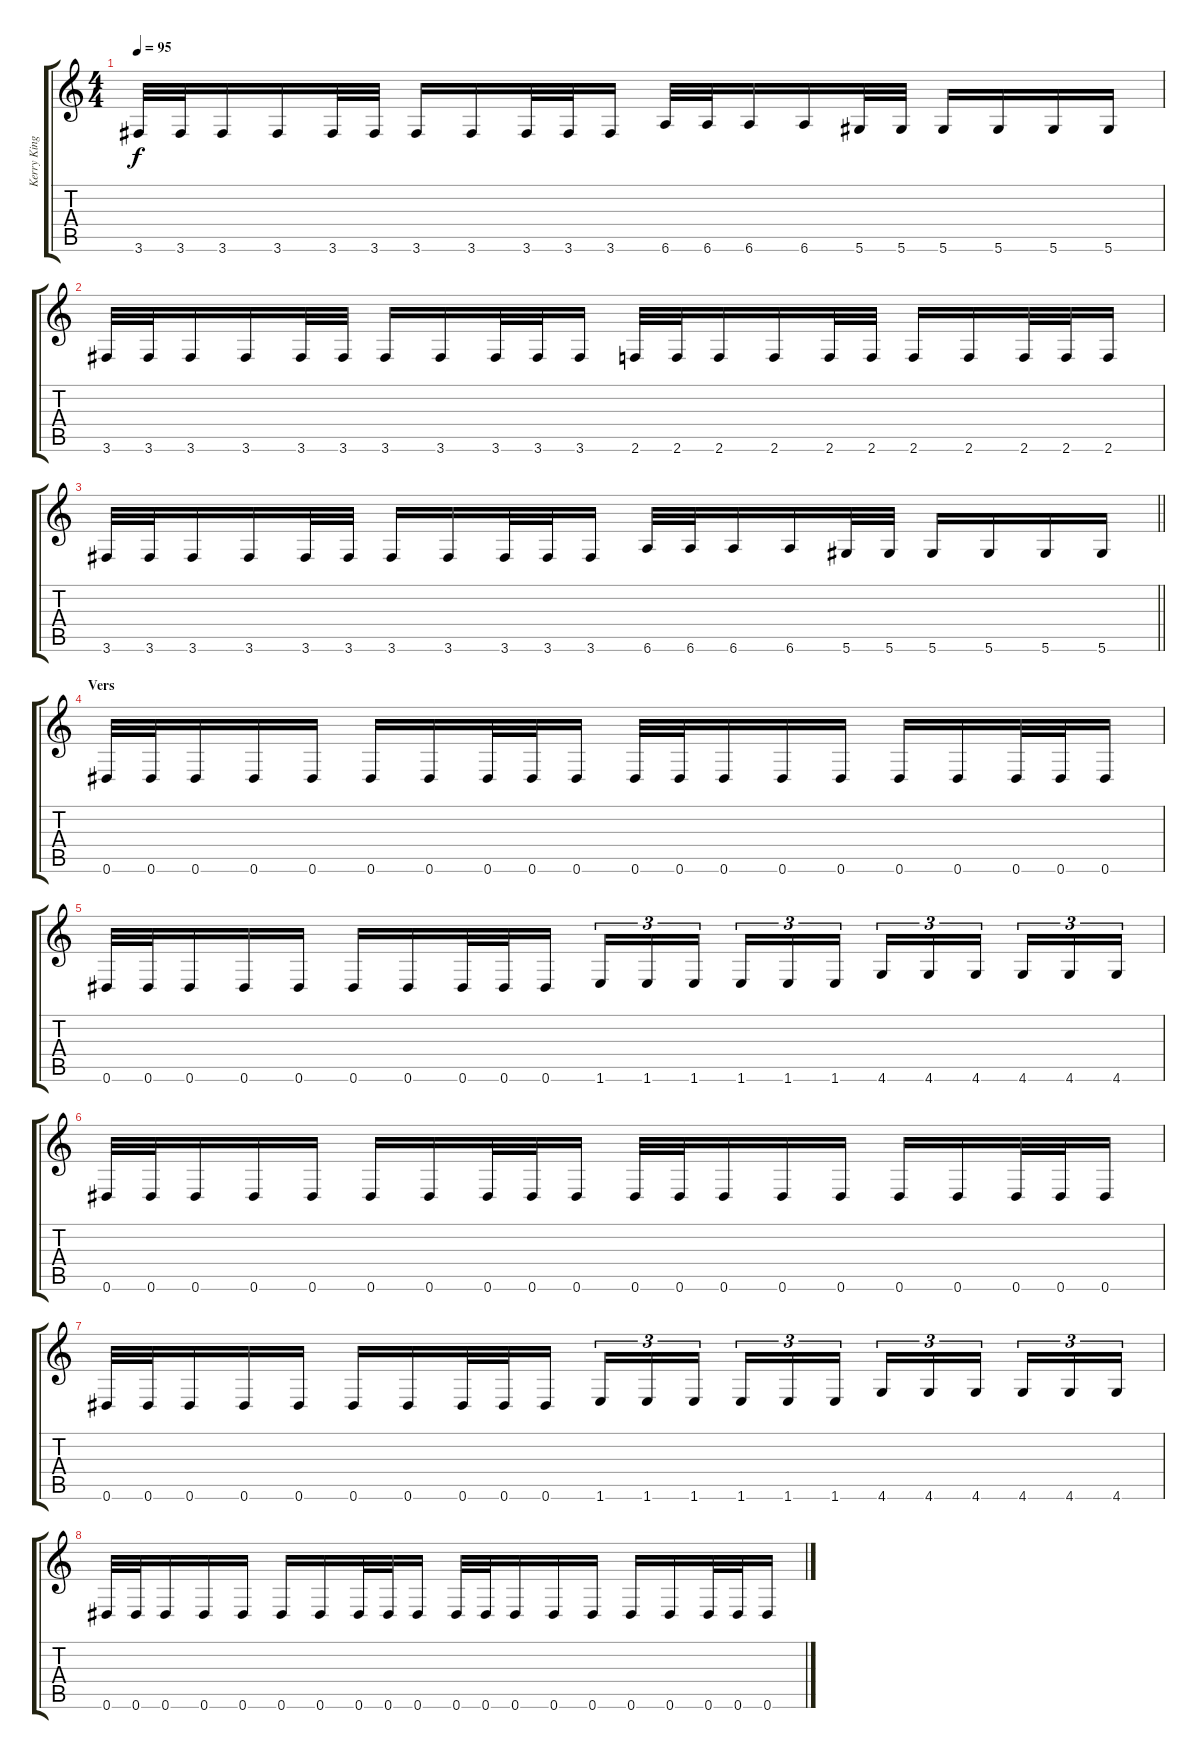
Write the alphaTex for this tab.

\track ("Kerry King" "Kerry King") {instrument overdrivenguitar}
\staff {score tabs}
\tuning (Eb4 Bb3 Gb3 Db3 Ab2 Eb2) {hide}
\ts (4 4)
\tempo 95
\clef g2
\ks c
3.6.32{dy f} 3.6.32 3.6.16 3.6.16 3.6.32 3.6.32 3.6.16 3.6.16 3.6.32 3.6.32 3.6.16 6.6.32 6.6.32 6.6.16 6.6.16 5.6.32 5.6.32 5.6.16 5.6.16 5.6.16 5.6.16 |
3.6.32 3.6.32 3.6.16 3.6.16 3.6.32 3.6.32 3.6.16 3.6.16 3.6.32 3.6.32 3.6.16 2.6.32 2.6.32 2.6.16 2.6.16 2.6.32 2.6.32 2.6.16 2.6.16 2.6.32 2.6.32 2.6.16 |
\barLineRight lightlight
3.6.32 3.6.32 3.6.16 3.6.16 3.6.32 3.6.32 3.6.16 3.6.16 3.6.32 3.6.32 3.6.16 6.6.32 6.6.32 6.6.16 6.6.16 5.6.32 5.6.32 5.6.16 5.6.16 5.6.16 5.6.16 |
\section ("" "Vers")
0.6.32{volume 16} 0.6.32 0.6.16 0.6.16 0.6.16 0.6.16 0.6.16 0.6.32 0.6.32 0.6.16 0.6.32 0.6.32 0.6.16 0.6.16 0.6.16 0.6.16 0.6.16 0.6.32 0.6.32 0.6.16 |
0.6.32 0.6.32 0.6.16 0.6.16 0.6.16 0.6.16 0.6.16 0.6.32 0.6.32 0.6.16 1.6.16{tu (3 2)} 1.6.16{tu (3 2)} 1.6.16{tu (3 2) beam splitsecondary} 1.6.16{tu (3 2)} 1.6.16{tu (3 2)} 1.6.16{tu (3 2)} 4.6.16{tu (3 2)} 4.6.16{tu (3 2)} 4.6.16{tu (3 2) beam splitsecondary} 4.6.16{tu (3 2)} 4.6.16{tu (3 2)} 4.6.16{tu (3 2)} |
0.6.32 0.6.32 0.6.16 0.6.16 0.6.16 0.6.16 0.6.16 0.6.32 0.6.32 0.6.16 0.6.32 0.6.32 0.6.16 0.6.16 0.6.16 0.6.16 0.6.16 0.6.32 0.6.32 0.6.16 |
0.6.32 0.6.32 0.6.16 0.6.16 0.6.16 0.6.16 0.6.16 0.6.32 0.6.32 0.6.16 1.6.16{tu (3 2)} 1.6.16{tu (3 2)} 1.6.16{tu (3 2) beam splitsecondary} 1.6.16{tu (3 2)} 1.6.16{tu (3 2)} 1.6.16{tu (3 2)} 4.6.16{tu (3 2)} 4.6.16{tu (3 2)} 4.6.16{tu (3 2) beam splitsecondary} 4.6.16{tu (3 2)} 4.6.16{tu (3 2)} 4.6.16{tu (3 2)} |
0.6.32 0.6.32 0.6.16 0.6.16 0.6.16 0.6.16 0.6.16 0.6.32 0.6.32 0.6.16 0.6.32 0.6.32 0.6.16 0.6.16 0.6.16 0.6.16 0.6.16 0.6.32 0.6.32 0.6.16
